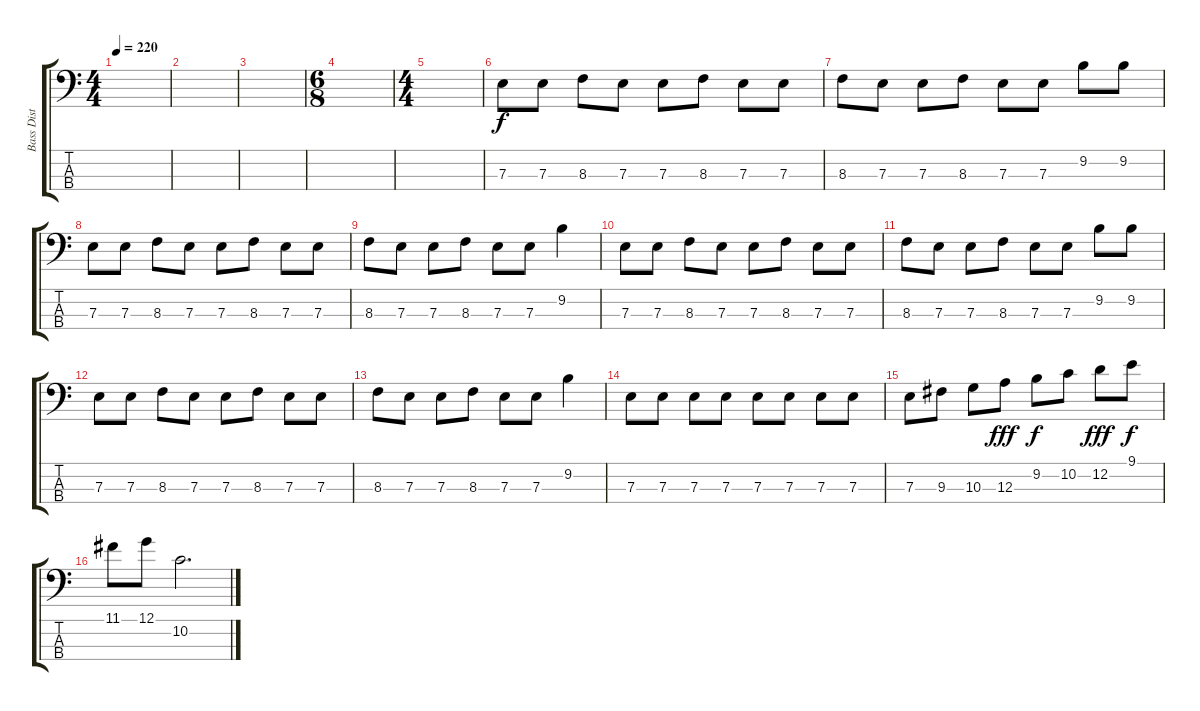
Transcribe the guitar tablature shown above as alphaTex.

\track ("Bass Dist OK!" "Bass Dist ") {instrument overdrivenguitar}
\staff {score tabs}
\tuning (G2 D2 A1 E1) {hide}
\ts (4 4)
\tempo 220
\clef f4
\ks c
|
|
|
\ts (6 8)
|
\ts (4 4)
|
7.3.8 7.3.8 8.3.8 7.3.8 7.3.8 8.3.8 7.3.8 7.3.8 |
8.3.8 7.3.8 7.3.8 8.3.8 7.3.8 7.3.8 9.2.8 9.2.8 |
7.3.8 7.3.8 8.3.8 7.3.8 7.3.8 8.3.8 7.3.8 7.3.8 |
8.3.8 7.3.8 7.3.8 8.3.8 7.3.8 7.3.8 9.2.4 |
7.3.8 7.3.8 8.3.8 7.3.8 7.3.8 8.3.8 7.3.8 7.3.8 |
8.3.8 7.3.8 7.3.8 8.3.8 7.3.8 7.3.8 9.2.8 9.2.8 |
7.3.8 7.3.8 8.3.8 7.3.8 7.3.8 8.3.8 7.3.8 7.3.8 |
8.3.8 7.3.8 7.3.8 8.3.8 7.3.8 7.3.8 9.2.4 |
7.3.8 7.3.8 7.3.8 7.3.8 7.3.8 7.3.8 7.3.8 7.3.8 |
7.3.8 9.3.8 10.3.8 12.3.8{dy fff} 9.2.8{dy f} 10.2.8 12.2.8{dy fff} 9.1.8{dy f} |
11.1.8 12.1.8 10.2.2{d}
